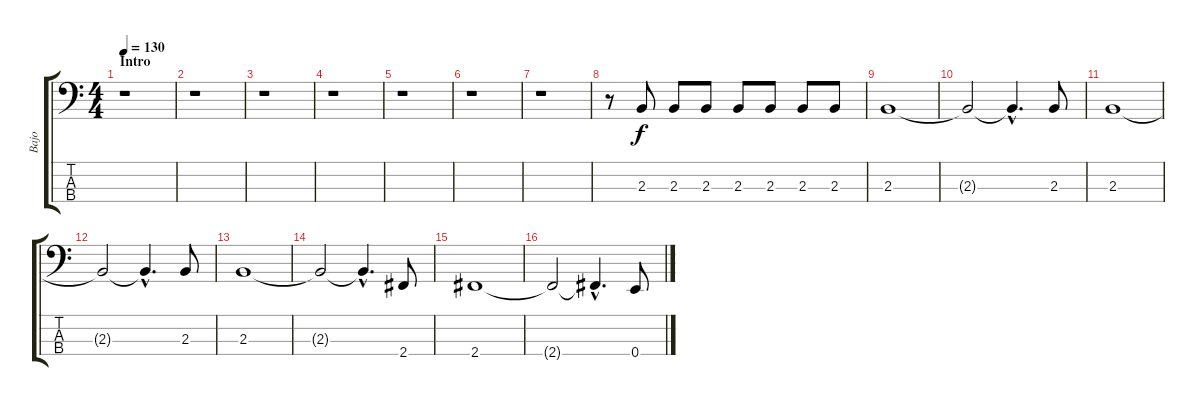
\track ("Bajo" "Bajo") {instrument electricbasspick}
\staff {score tabs}
\tuning (G2 D2 A1 E1) {hide}
\ts (4 4)
\section ("" "Intro")
\tempo 130
\clef f4
\ks c
r.1{dy f instrument electricbasspick} |
r.1 |
r.1 |
r.1 |
r.1 |
r.1 |
r.1 |
r.8 2.3.8 2.3.8 2.3.8 2.3.8 2.3.8 2.3.8 2.3.8 |
2.3.1 |
2.3{t}.2 2.3{hac t}.4{d} 2.3.8 |
2.3.1 |
2.3{t}.2 2.3{hac t}.4{d} 2.3.8 |
2.3.1 |
2.3{t}.2 2.3{hac t}.4{d} 2.4.8 |
2.4.1 |
2.4{t}.2 2.4{hac t}.4{d} 0.4.8
